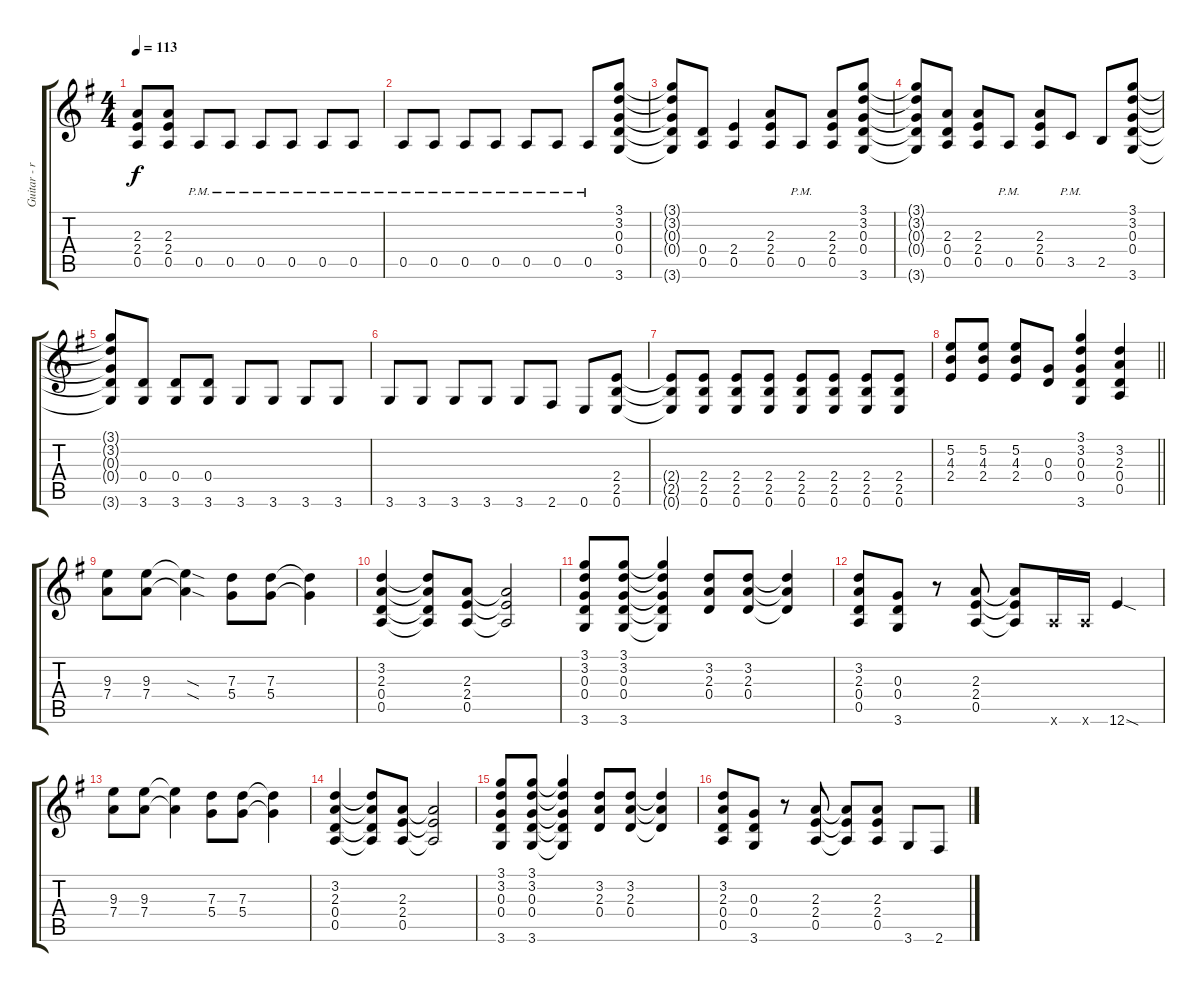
\track ("Guitar - rhythm - left" "Guitar - r") {instrument overdrivenguitar}
\staff {score tabs}
\tuning (E4 B3 G3 D3 A2 E2) {hide}
\ts (4 4)
\tempo 113
\clef g2
\ks g
(2.3{t} 2.4{t} 0.5{t}).8{dy f} (2.3 2.4 0.5).8 0.5{pm}.8 0.5{pm}.8 0.5{pm}.8 0.5{pm}.8 0.5{pm}.8 0.5{pm}.8 |
0.5{pm}.8 0.5{pm}.8 0.5{pm}.8 0.5{pm}.8 0.5{pm}.8 0.5{pm}.8 0.5{pm}.8 (3.1 3.2 0.3 0.4 3.6).8 |
(3.1{t} 3.2{t} 0.3{t} 0.4{t} 3.6{t}).8 (0.4 0.5).8 (2.4 0.5).4 (2.3 2.4 0.5).8 0.5{pm}.8 (2.3 2.4 0.5).8 (3.1 3.2 0.3 0.4 3.6).8 |
(3.1{t} 3.2{t} 0.3{t} 0.4{t} 3.6{t}).8 (2.3 0.4 0.5).8 (2.3 2.4 0.5).8 0.5{pm}.8 (2.3 2.4 0.5).8 3.5{pm}.8 2.5.8 (3.1 3.2 0.3 0.4 3.6).8 |
(3.1{t} 3.2{t} 0.3{t} 0.4{t} 3.6{t}).8 (0.4 3.6).8 (0.4 3.6).8 (0.4 3.6).8 3.6.8 3.6.8 3.6.8 3.6.8 |
3.6.8 3.6.8 3.6.8 3.6.8 3.6.8 2.6.8 0.6.8 (2.4 2.5 0.6).8 |
(2.4{t} 2.5{t} 0.6{t}).8 (2.4 2.5 0.6).8 (2.4 2.5 0.6).8 (2.4 2.5 0.6).8 (2.4 2.5 0.6).8 (2.4 2.5 0.6).8 (2.4 2.5 0.6).8 (2.4 2.5 0.6).8 |
\barLineRight lightlight
(5.2 4.3 2.4).8 (5.2 4.3 2.4).8 (5.2 4.3 2.4).8 (0.3 0.4).8 (3.1 3.2 0.3 0.4 3.6).4 (3.2 2.3 0.4 0.5).4 |
(9.3 7.4).8 (9.3 7.4).8 (9.3{sod t} 7.4{sod t}).4 (7.3 5.4).8 (7.3 5.4).8 (7.3{t} 5.4{t}).4 |
(3.2 2.3 0.4 0.5).4 (3.2{t} 2.3{t} 0.4{t} 0.5{t}).8 (2.3 2.4 0.5).8 (2.3{t} 2.4{t} 0.5{t}).2 |
(3.1 3.2 0.3 0.4 3.6).8 (3.1 3.2 0.3 0.4 3.6).8 (3.1{t} 3.2{t} 0.3{t} 0.4{t} 3.6{t}).4 (3.2 2.3 0.4).8 (3.2 2.3 0.4).8 (3.2{t} 2.3{t} 0.4{t}).4 |
(3.2 2.3 0.4 0.5).8 (0.3 0.4 3.6).8 r.8 (2.3 2.4 0.5).8 (2.3{t} 2.4{t} 0.5{t}).8 5.6{x}.16 5.6{x}.16 12.6{sod}.4 |
(9.3 7.4).8 (9.3 7.4).8 (9.3{t} 7.4{t}).4 (7.3 5.4).8 (7.3 5.4).8 (7.3{t} 5.4{t}).4 |
(3.2 2.3 0.4 0.5).4 (3.2{t} 2.3{t} 0.4{t} 0.5{t}).8 (2.3 2.4 0.5).8 (2.3{t} 2.4{t} 0.5{t}).2 |
(3.1 3.2 0.3 0.4 3.6).8 (3.1 3.2 0.3 0.4 3.6).8 (3.1{t} 3.2{t} 0.3{t} 0.4{t} 3.6{t}).4 (3.2 2.3 0.4).8 (3.2 2.3 0.4).8 (3.2{t} 2.3{t} 0.4{t}).4 |
(3.2 2.3 0.4 0.5).8 (0.3 0.4 3.6).8 r.8 (2.3 2.4 0.5).8 (2.3{t} 2.4{t} 0.5{t}).8 (2.3 2.4 0.5).8 3.6.8 2.6.8
